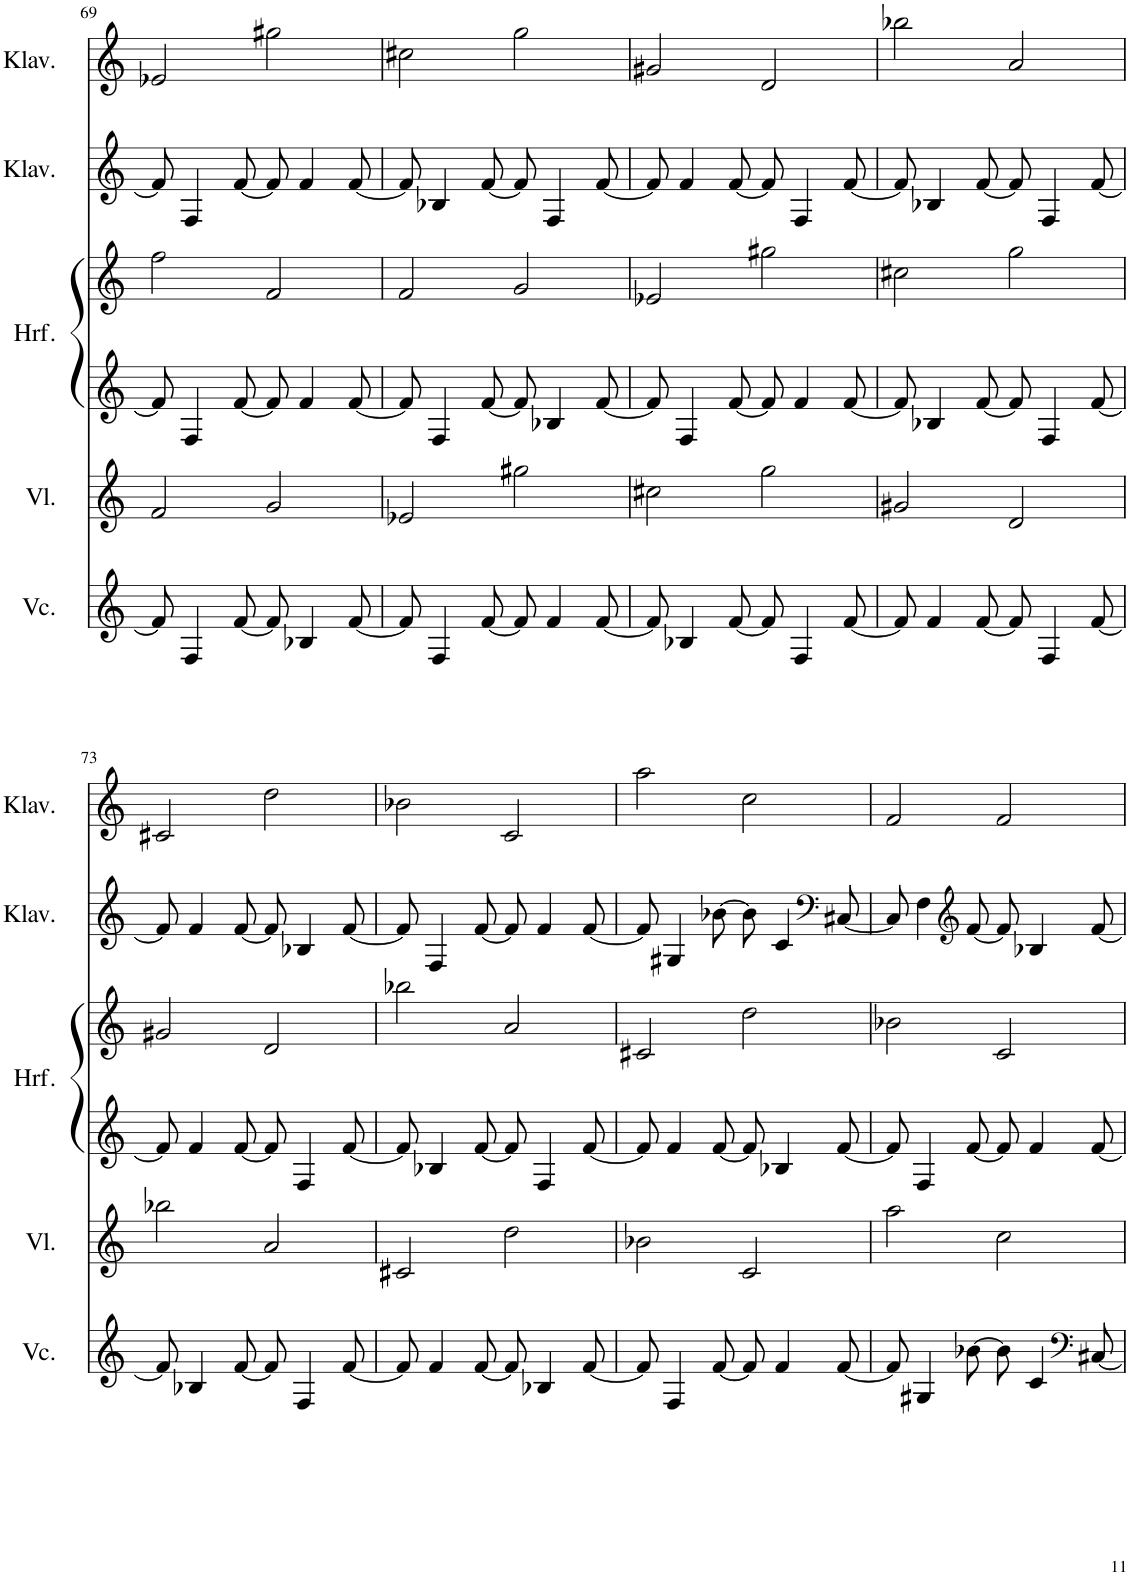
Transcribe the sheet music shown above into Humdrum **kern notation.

**kern	**kern	**kern	**kern	**kern	**kern
*part5	*part4	*part3	*part3	*part2	*part1
*staff6	*staff5	*staff4	*staff3	*staff2	*staff1
*I"Violoncello	*I"Violine	*I"Harfe	*	*I"Klavier	*I"Klavier
*I'Vc.	*I'Vl.	*I'Hrf.	*	*I'Klav.	*I'Klav.
!!LO:PB:g=z
*clefG2	*clefG2	*clefG2	*clefG2	*clefG2	*clefG2
*k[]	*k[]	*k[]	*k[]	*k[]	*k[]
*M4/4	*M4/4	*M4/4	*M4/4	*M4/4	*M4/4
=69	=69	=69	=69	=69	=69
8f/]	2f/	8f/]	2ff\	8f/]	2e-X/
4F/	.	4F/	.	4F/	.
[8f/	.	[8f/	.	[8f/	.
8f/]	2g/	8f/]	2f/	8f/]	2gg#X\
4B-X/	.	4f/	.	4f/	.
[8f/	.	[8f/	.	[8f/	.
=70	=70	=70	=70	=70	=70
8f/]	2e-X/	8f/]	2f/	8f/]	2cc#X\
4F/	.	4F/	.	4B-X/	.
[8f/	.	[8f/	.	[8f/	.
8f/]	2gg#X\	8f/]	2g/	8f/]	2gg\
4f/	.	4B-X/	.	4F/	.
[8f/	.	[8f/	.	[8f/	.
=71	=71	=71	=71	=71	=71
8f/]	2cc#X\	8f/]	2e-X/	8f/]	2g#X/
4B-X/	.	4F/	.	4f/	.
[8f/	.	[8f/	.	[8f/	.
8f/]	2gg\	8f/]	2gg#X\	8f/]	2d/
4F/	.	4f/	.	4F/	.
[8f/	.	[8f/	.	[8f/	.
=72	=72	=72	=72	=72	=72
8f/]	2g#X/	8f/]	2cc#X\	8f/]	2bb-X\
4f/	.	4B-X/	.	4B-X/	.
[8f/	.	[8f/	.	[8f/	.
8f/]	2d/	8f/]	2gg\	8f/]	2a/
4F/	.	4F/	.	4F/	.
[8f/	.	[8f/	.	[8f/	.
!!LO:LB:g=z
=73	=73	=73	=73	=73	=73
8f/]	2bb-X\	8f/]	2g#X/	8f/]	2c#X/
4B-X/	.	4f/	.	4f/	.
[8f/	.	[8f/	.	[8f/	.
8f/]	2a/	8f/]	2d/	8f/]	2dd\
4F/	.	4F/	.	4B-X/	.
[8f/	.	[8f/	.	[8f/	.
=74	=74	=74	=74	=74	=74
8f/]	2c#X/	8f/]	2bb-X\	8f/]	2b-X\
4f/	.	4B-X/	.	4F/	.
[8f/	.	[8f/	.	[8f/	.
8f/]	2dd\	8f/]	2a/	8f/]	2c/
4B-X/	.	4F/	.	4f/	.
[8f/	.	[8f/	.	[8f/	.
=75	=75	=75	=75	=75	=75
8f/]	2b-X\	8f/]	2c#X/	8f/]	2aa\
4F/	.	4f/	.	4G#X/	.
[8f/	.	[8f/	.	[8b-X\	.
8f/]	2c/	8f/]	2dd\	8b-\]	2cc\
4f/	.	4B-X/	.	4c/	.
*	*	*	*	*clefF4	*
[8f/	.	[8f/	.	[8C#X/	.
=76	=76	=76	=76	=76	=76
8f/]	2aa\	8f/]	2b-X\	8C#/]	2f/
4G#X/	.	4F/	.	4F\	.
*	*	*	*	*clefG2	*
[8b-X\	.	[8f/	.	[8f/	.
8b-\]	2cc\	8f/]	2c/	8f/]	2f/
4c/	.	4f/	.	4B-X/	.
*clefF4	*	*	*	*	*
[8C#X/	.	[8f/	.	[8f/	.
=	=	=	=	=	=
*-	*-	*-	*-	*-	*-
